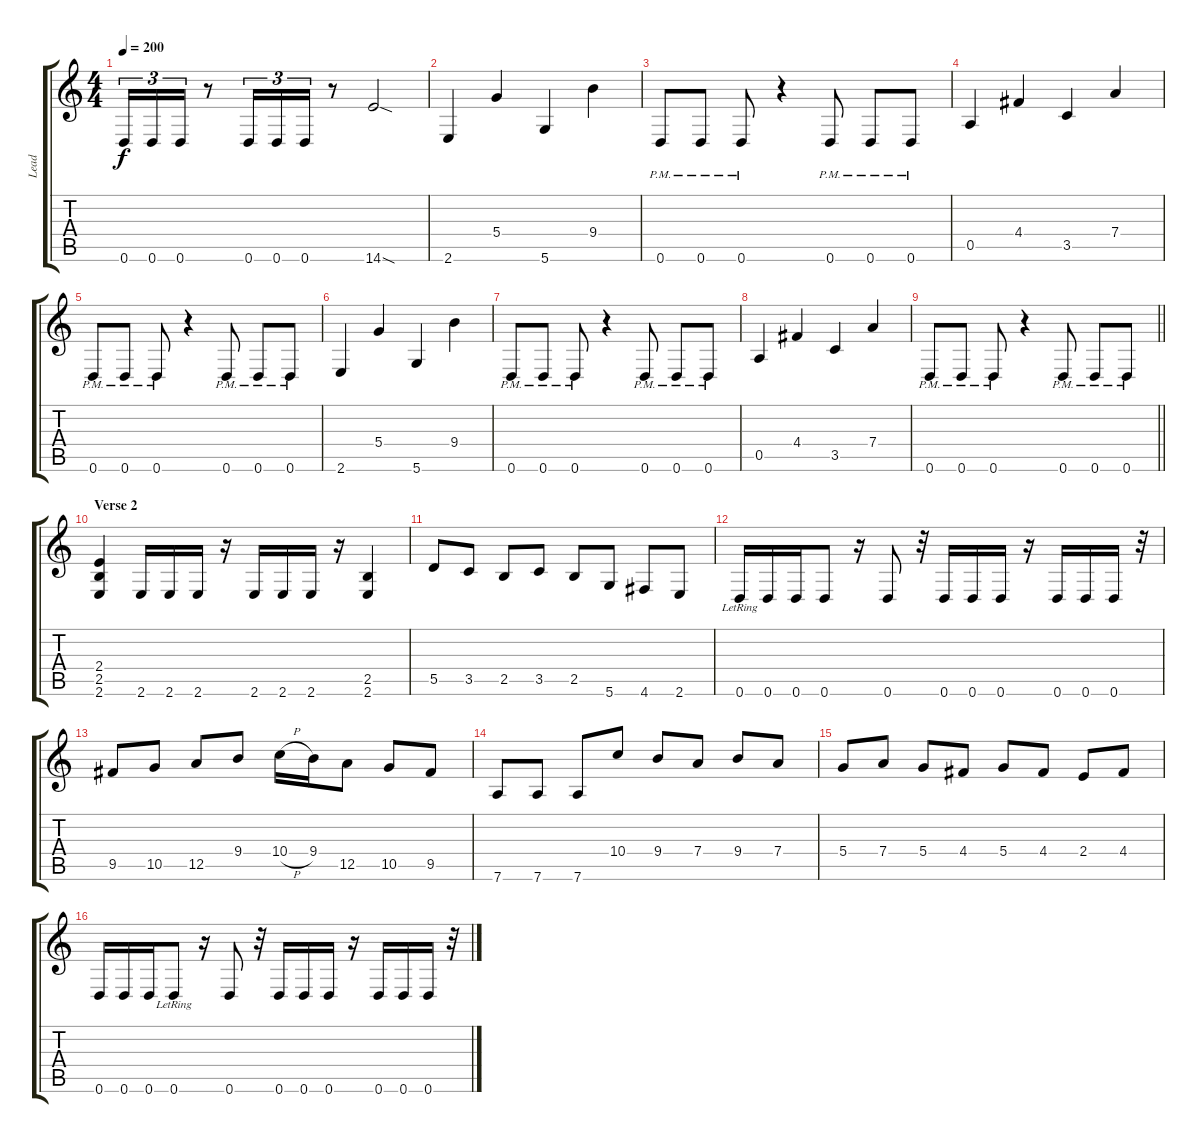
\track ("Lead" "Lead") {instrument overdrivenguitar}
\staff {score tabs}
\tuning (E4 B3 G3 D3 A2 D2) {hide}
\ts (4 4)
\tempo 200
\clef g2
\ks c
0.6.16{tu (3 2) dy f} 0.6.16{tu (3 2)} 0.6.16{tu (3 2)} r.8 0.6.16{tu (3 2)} 0.6.16{tu (3 2)} 0.6.16{tu (3 2)} r.8 14.6{sod}.2 |
2.6.4 5.4.4 5.6.4 9.4.4 |
0.6{pm}.8 0.6{pm}.8 0.6{pm}.8 r.4 0.6{pm}.8 0.6{pm}.8 0.6{pm}.8 |
0.5.4 4.4.4 3.5.4 7.4.4 |
0.6{pm}.8 0.6{pm}.8 0.6{pm}.8 r.4 0.6{pm}.8 0.6{pm}.8 0.6{pm}.8 |
2.6.4 5.4.4 5.6.4 9.4.4 |
0.6{pm}.8 0.6{pm}.8 0.6{pm}.8 r.4 0.6{pm}.8 0.6{pm}.8 0.6{pm}.8 |
0.5.4 4.4.4 3.5.4 7.4.4 |
\barLineRight lightlight
0.6{pm}.8 0.6{pm}.8 0.6{pm}.8 r.4 0.6{pm}.8 0.6{pm}.8 0.6{pm}.8 |
\section ("" "Verse 2")
(2.4 2.5 2.6).4 2.6.16 2.6.16 2.6.16 r.16 2.6.16 2.6.16 2.6.16 r.16 (2.5 2.6).4 |
5.5.8 3.5.8 2.5.8 3.5.8 2.5.8 5.6.8 4.6.8 2.6.8 |
0.6{lr}.16 0.6.16 0.6.16 0.6.8 r.16 0.6.8 r.32 0.6.16 0.6.16 0.6.16 r.16 0.6.16 0.6.16 0.6.16 r.32 |
9.5.8 10.5.8 12.5.8 9.4.8 10.4{h}.16 9.4.16 12.5.8 10.5.8 9.5.8 |
7.6.8 7.6.8 7.6.8 10.4.8 9.4.8 7.4.8 9.4.8 7.4.8 |
5.4.8 7.4.8 5.4.8 4.4.8 5.4.8 4.4.8 2.4.8 4.4.8 |
0.6.16 0.6.16 0.6.16 0.6{lr}.8 r.16 0.6.8 r.32 0.6.16 0.6.16 0.6.16 r.16 0.6.16 0.6.16 0.6.16 r.32
